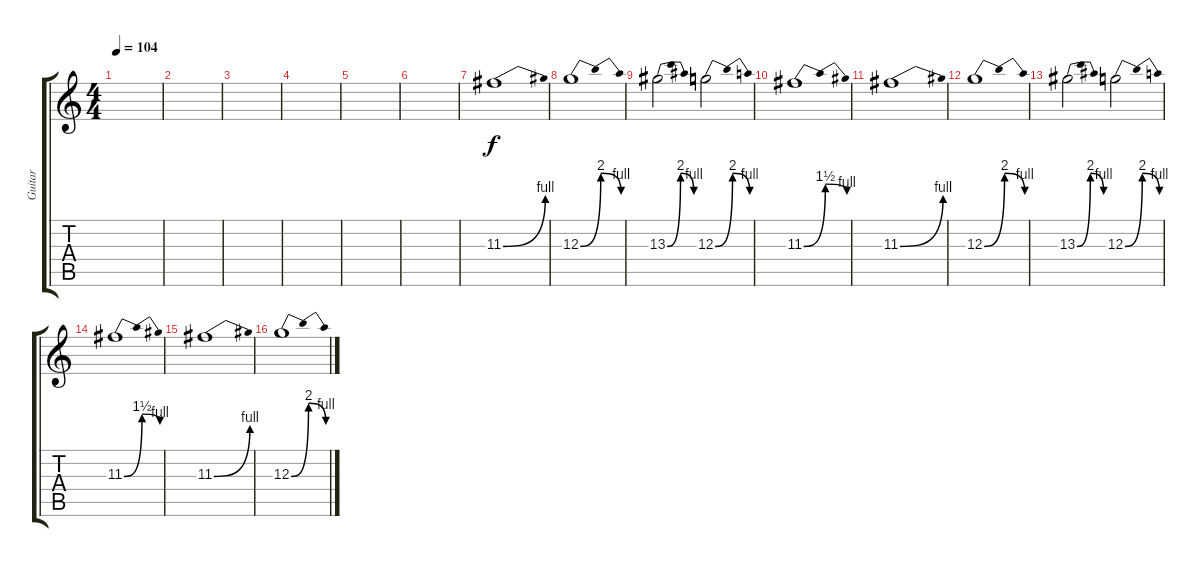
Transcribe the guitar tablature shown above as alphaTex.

\track ("Guitar " "Guitar ") {instrument distortionguitar}
\staff {score tabs}
\tuning (E4 B3 G3 D3 A2 E2) {hide}
\ts (4 4)
\tempo 104
\clef g2
\ks c
|
|
|
|
|
|
11.3{be (bend 0 0 60 4)}.1 |
12.3{be (bendrelease 0 0 30 8 30 8 60 4)}.1 |
13.3{be (bendrelease 0 0 30 8 30 8 60 4)}.2 12.3{be (bendrelease 0 0 30 8 30 8 60 4)}.2 |
11.3{be (bendrelease 0 0 30 6 30 6 60 4)}.1 |
11.3{be (bend 0 0 60 4)}.1 |
12.3{be (bendrelease 0 0 30 8 30 8 60 4)}.1 |
13.3{be (bendrelease 0 0 30 8 30 8 60 4)}.2 12.3{be (bendrelease 0 0 30 8 30 8 60 4)}.2 |
11.3{be (bendrelease 0 0 30 6 30 6 60 4)}.1 |
11.3{be (bend 0 0 60 4)}.1 |
12.3{be (bendrelease 0 0 30 8 30 8 60 4)}.1
